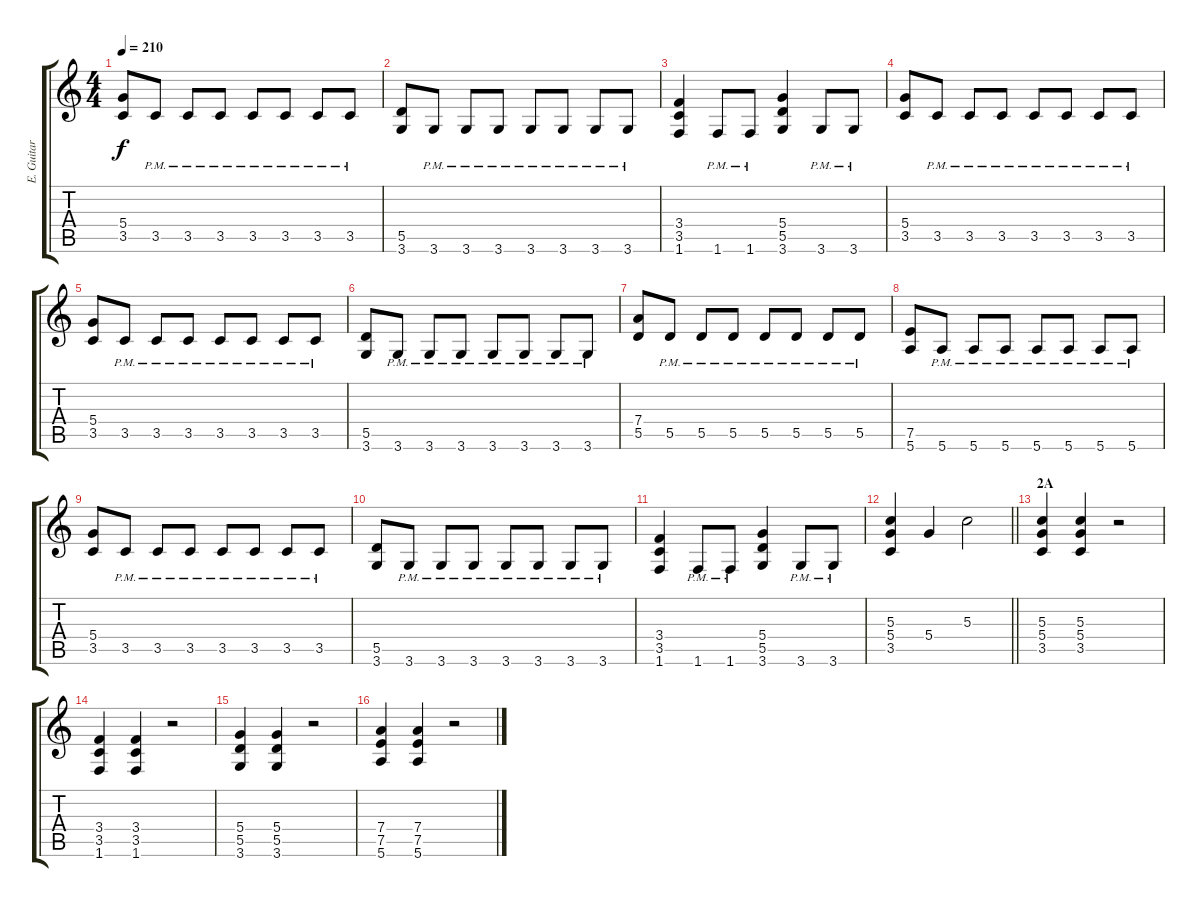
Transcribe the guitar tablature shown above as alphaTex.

\track ("E. Guitar II" "E. Guitar ") {instrument overdrivenguitar}
\staff {score tabs}
\tuning (E4 B3 G3 D3 A2 E2) {hide}
\ts (4 4)
\tempo 210
\clef g2
\ks c
(5.4 3.5).8{dy f} 3.5{pm}.8 3.5{pm}.8 3.5{pm}.8 3.5{pm}.8 3.5{pm}.8 3.5{pm}.8 3.5{pm}.8 |
(5.5 3.6).8 3.6{pm}.8 3.6{pm}.8 3.6{pm}.8 3.6{pm}.8 3.6{pm}.8 3.6{pm}.8 3.6{pm}.8 |
(3.4 3.5 1.6).4 1.6{pm}.8 1.6{pm}.8 (5.4 5.5 3.6).4 3.6{pm}.8 3.6{pm}.8 |
(5.4 3.5).8 3.5{pm}.8 3.5{pm}.8 3.5{pm}.8 3.5{pm}.8 3.5{pm}.8 3.5{pm}.8 3.5{pm}.8 |
(5.4 3.5).8 3.5{pm}.8 3.5{pm}.8 3.5{pm}.8 3.5{pm}.8 3.5{pm}.8 3.5{pm}.8 3.5{pm}.8 |
(5.5 3.6).8 3.6{pm}.8 3.6{pm}.8 3.6{pm}.8 3.6{pm}.8 3.6{pm}.8 3.6{pm}.8 3.6{pm}.8 |
(7.4 5.5).8 5.5{pm}.8 5.5{pm}.8 5.5{pm}.8 5.5{pm}.8 5.5{pm}.8 5.5{pm}.8 5.5{pm}.8 |
(7.5 5.6).8 5.6{pm}.8 5.6{pm}.8 5.6{pm}.8 5.6{pm}.8 5.6{pm}.8 5.6{pm}.8 5.6{pm}.8 |
(5.4 3.5).8 3.5{pm}.8 3.5{pm}.8 3.5{pm}.8 3.5{pm}.8 3.5{pm}.8 3.5{pm}.8 3.5{pm}.8 |
(5.5 3.6).8 3.6{pm}.8 3.6{pm}.8 3.6{pm}.8 3.6{pm}.8 3.6{pm}.8 3.6{pm}.8 3.6{pm}.8 |
(3.4 3.5 1.6).4 1.6{pm}.8 1.6{pm}.8 (5.4 5.5 3.6).4 3.6{pm}.8 3.6{pm}.8 |
\barLineRight lightlight
(5.3 5.4 3.5).4 5.4.4 5.3.2 |
\section ("" "2A")
(5.3 5.4 3.5).4 (5.3 5.4 3.5).4 r.2 |
(3.4 3.5 1.6).4 (3.4 3.5 1.6).4 r.2 |
(5.4 5.5 3.6).4 (5.4 5.5 3.6).4 r.2 |
(7.4 7.5 5.6).4 (7.4 7.5 5.6).4 r.2
